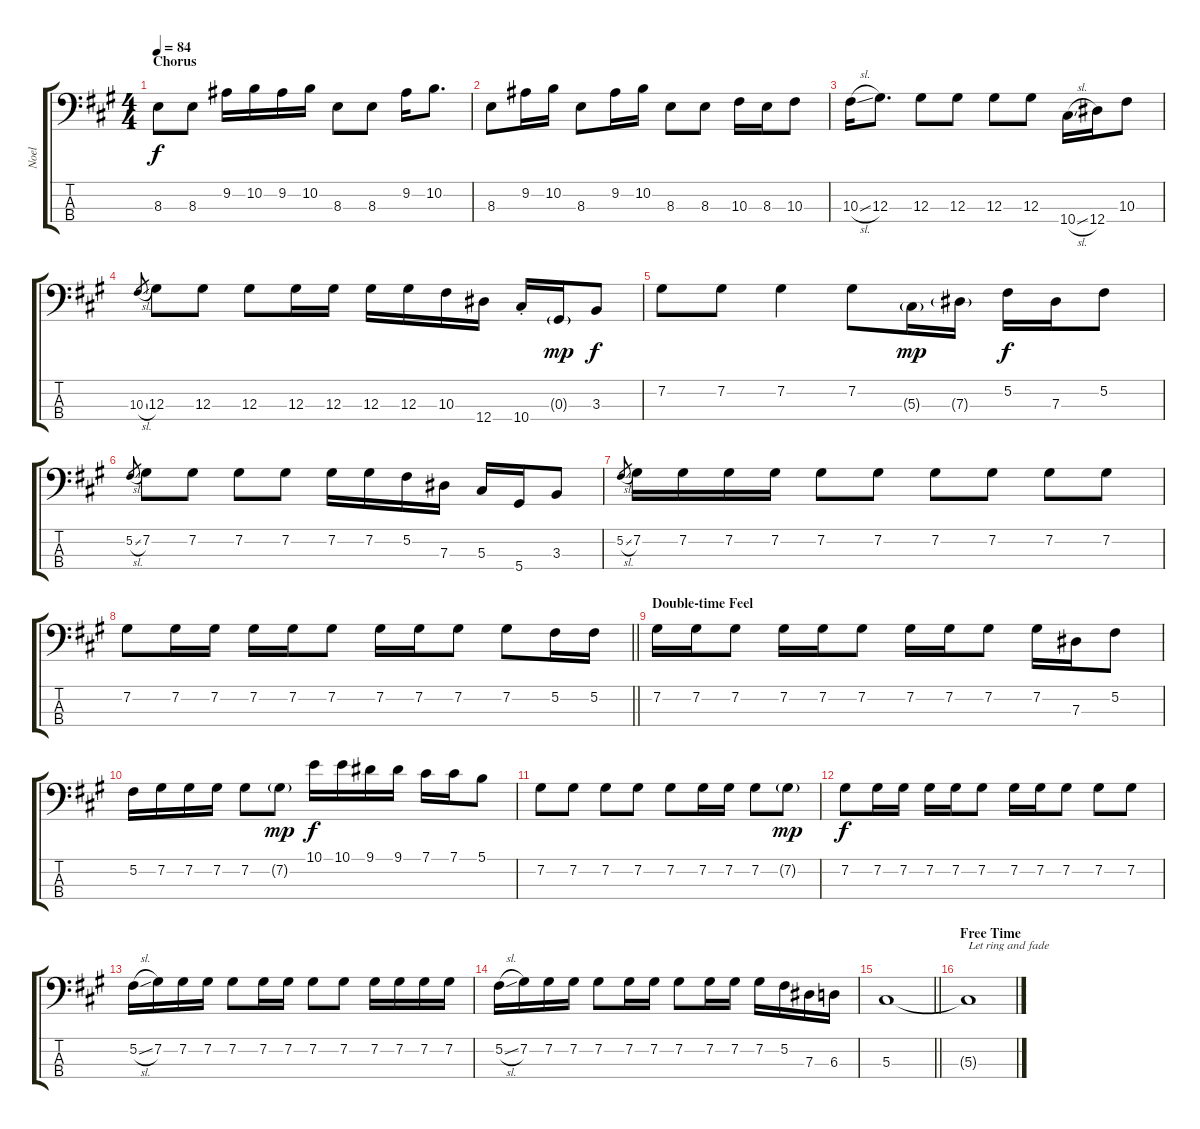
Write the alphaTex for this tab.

\track ("Noel" "Noel") {instrument electricbassfinger}
\staff {score tabs}
\tuning (Gb2 Db2 Ab1 Eb1) {hide}
\ts (4 4)
\section ("" "Chorus")
\tempo 84
\clef f4
\ks a
8.3.8{dy f} 8.3.8 9.2.16 10.2.16 9.2.16 10.2.16 8.3.8 8.3.8 9.2.16 10.2.8{d} |
8.3.8 9.2.16 10.2.16 8.3.8 9.2.16 10.2.16 8.3.8 8.3.8 10.3.16 8.3.16 10.3.8 |
10.3{sl}.16 12.3.8{d} 12.3.8 12.3.8 12.3.8 12.3.8 10.4{sl}.16 12.4.16 10.3.8 |
10.3{sl}.8{gr} 12.3.8 12.3.8 12.3.8 12.3.16 12.3.16 12.3.16 12.3.16 10.3.16 12.4.16 10.4{st}.16 0.3{g}.16{dy mp} 3.3.8{dy f} |
7.2.8 7.2.8 7.2.4 7.2.8 5.3{g}.16{dy mp} 7.3{g}.16 5.2.16{dy f} 7.3.16 5.2.8 |
5.2{sl}.8{gr} 7.2.8 7.2.8 7.2.8 7.2.8 7.2.16 7.2.16 5.2.16 7.3.16 5.3.16 5.4.16 3.3.8 |
5.2{sl}.8{gr} 7.2.16 7.2.16 7.2.16 7.2.16 7.2.8 7.2.8 7.2.8 7.2.8 7.2.8 7.2.8 |
\barLineRight lightlight
7.2.8 7.2.16 7.2.16 7.2.16 7.2.16 7.2.8 7.2.16 7.2.16 7.2.8 7.2.8 5.2.16 5.2.16 |
\section ("" "Double-time Feel")
7.2.16 7.2.16 7.2.8 7.2.16 7.2.16 7.2.8 7.2.16 7.2.16 7.2.8 7.2.16 7.3.16 5.2.8 |
5.2.16 7.2.16 7.2.16 7.2.16 7.2.8 7.2{g}.8{dy mp} 10.1.16{dy f} 10.1.16 9.1.16 9.1.16 7.1.16 7.1.16 5.1.8 |
7.2.8 7.2.8 7.2.8 7.2.8 7.2.8 7.2.16 7.2.16 7.2.8 7.2{g}.8{dy mp} |
7.2.8{dy f} 7.2.16 7.2.16 7.2.16 7.2.16 7.2.8 7.2.16 7.2.16 7.2.8 7.2.8 7.2.8 |
5.2{sl}.16 7.2.16 7.2.16 7.2.16 7.2.8 7.2.16 7.2.16 7.2.8 7.2.8 7.2.16 7.2.16 7.2.16 7.2.16 |
5.2{sl}.16 7.2.16 7.2.16 7.2.16 7.2.8 7.2.16 7.2.16 7.2.8 7.2.16 7.2.16 7.2.16 5.2.16 7.3.16 6.3.16 |
\barLineRight lightlight
5.3.1 |
\section ("" "Free Time")
5.3{t}.1{txt "Let ring and fade"}
